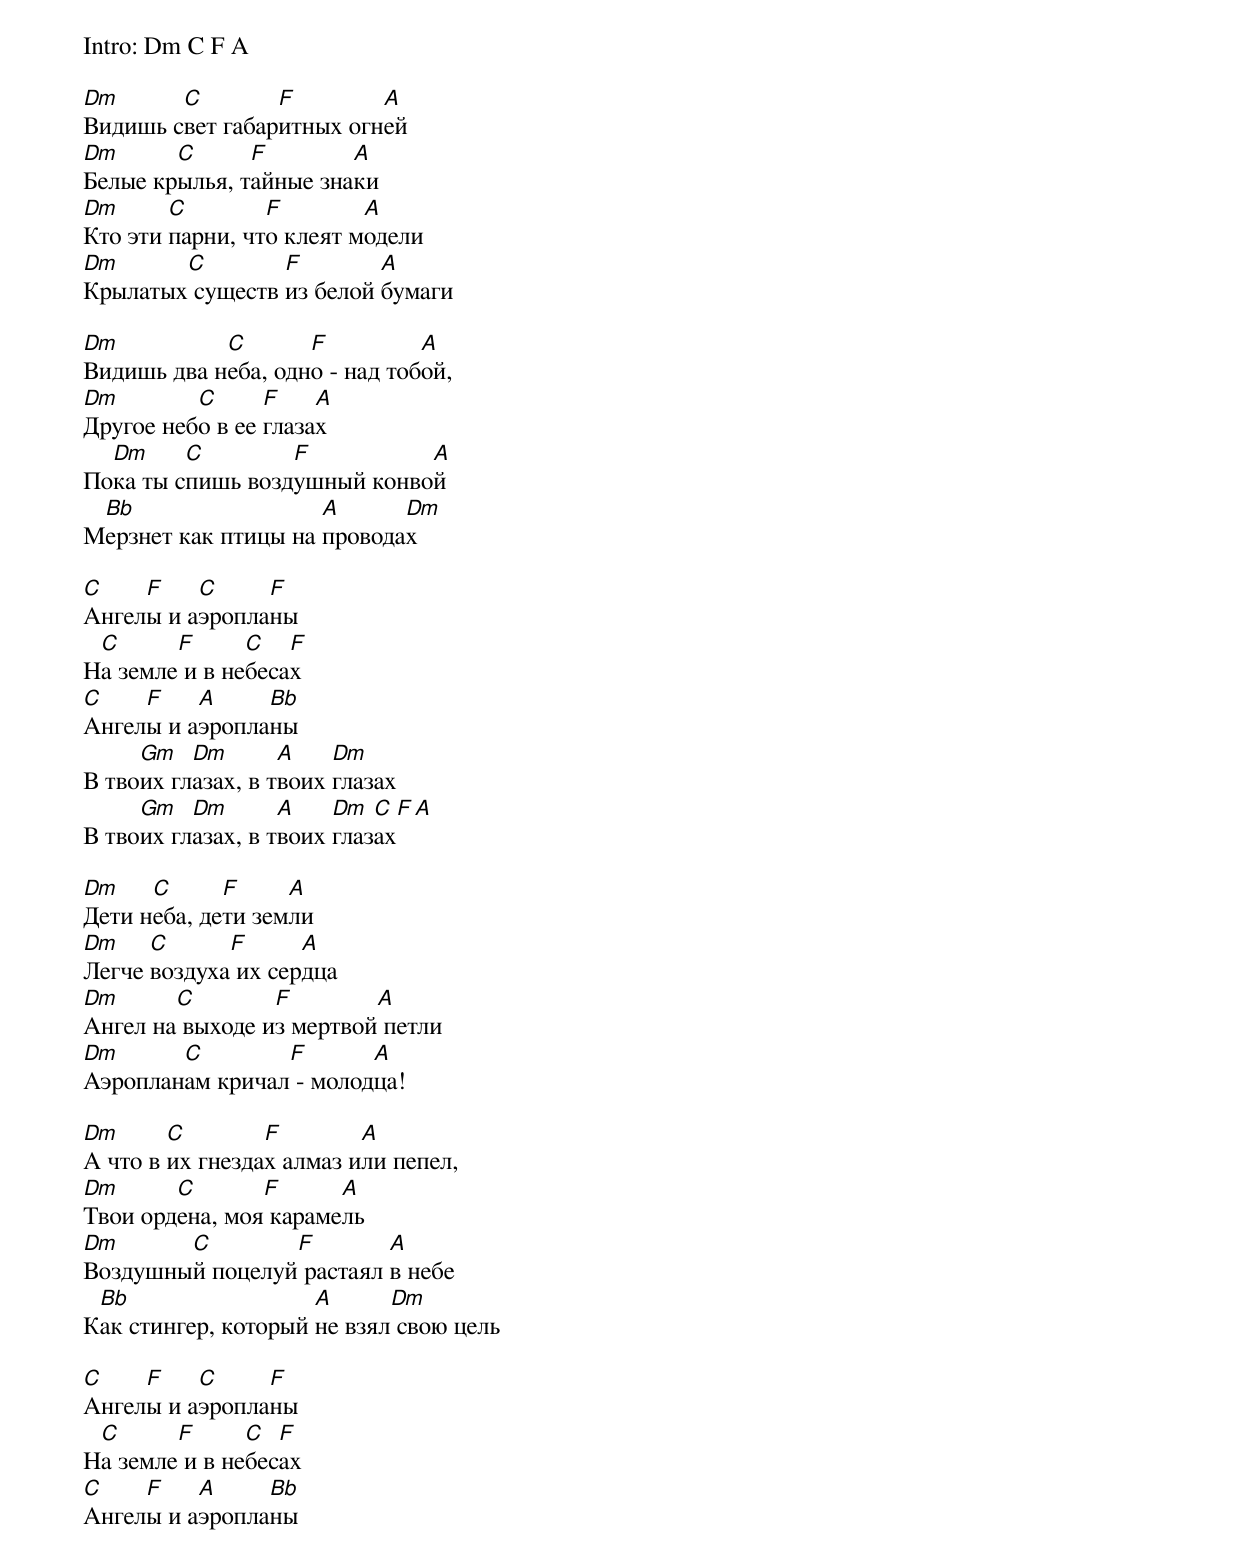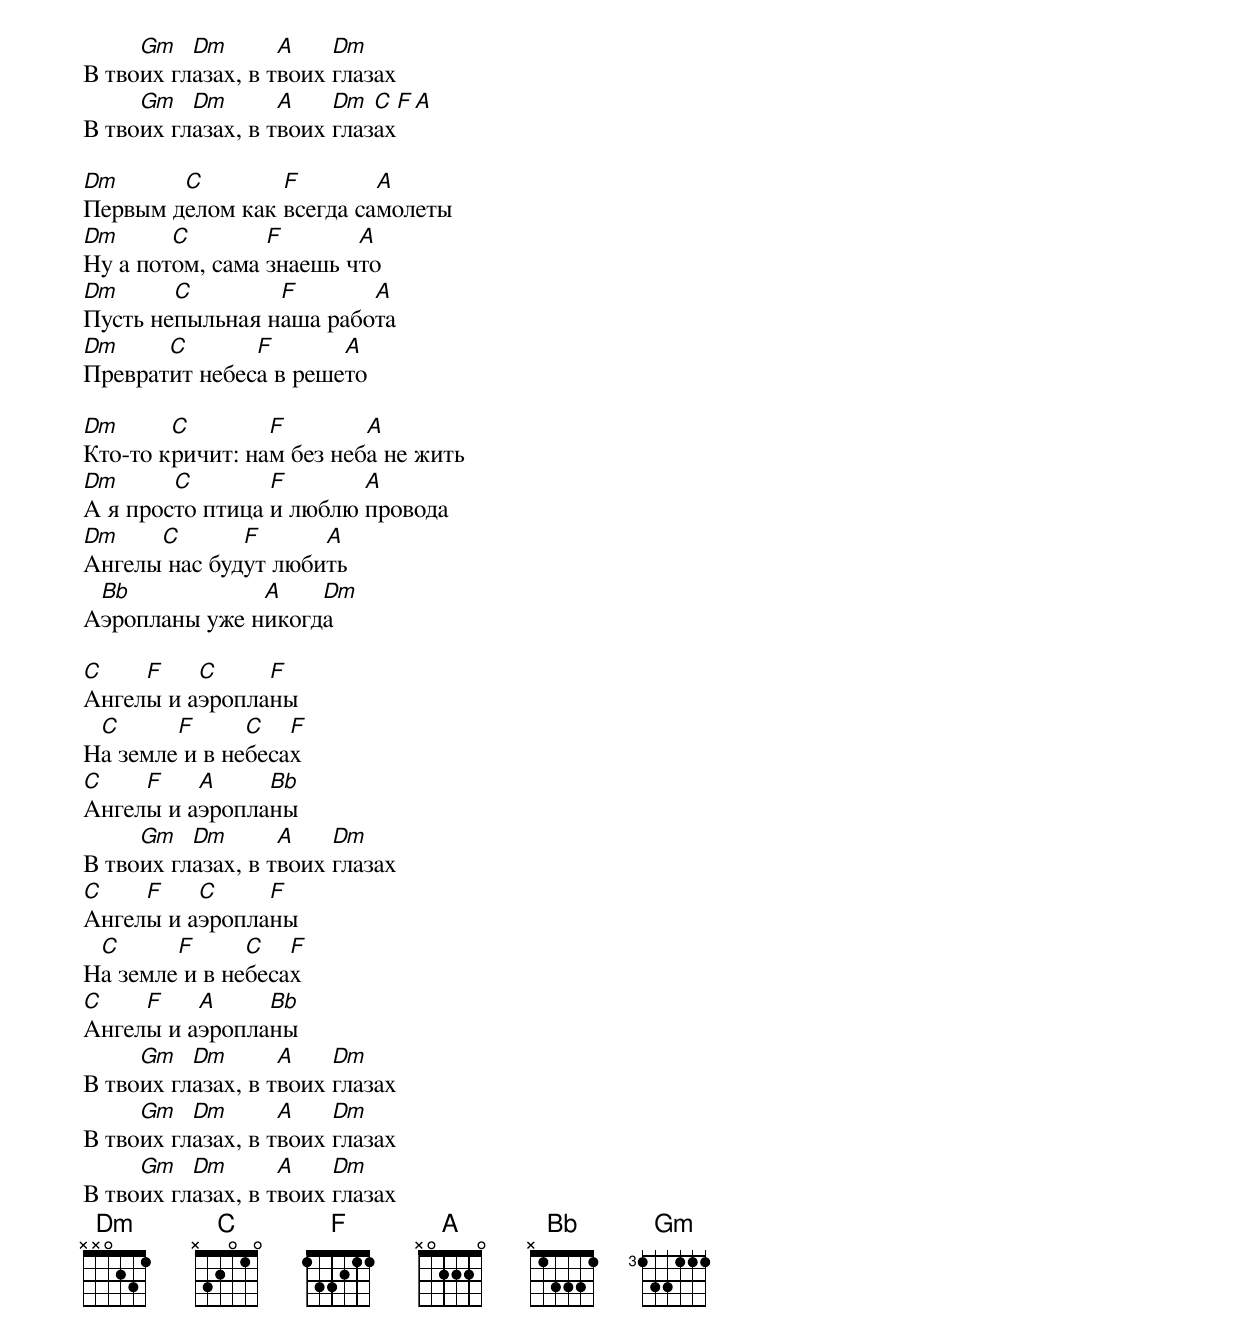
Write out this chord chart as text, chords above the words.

Intro: Dm C F A

Dm      C        F        A
Видишь свет габаритных огней
Dm      C      F        A
Белые крылья, тайные знаки
Dm      C        F        A
Кто эти парни, что клеят модели
Dm      C        F        A
Крылатых существ из белой бумаги

Dm          C       F          A
Видишь два неба, одно - над тобой,
Dm        C      F    A
Другое небо в ее глазах
  Dm     C        F          A
Пока ты спишь воздушный конвой
 Bb                  A      Dm
Мерзнет как птицы на проводах

C    F    C     F
Ангелы и аэропланы
 C      F      C   F
На земле и в небесах
C    F    A     Bb
Ангелы и аэропланы
     Gm   Dm       A    Dm
В твоих глазах, в твоих глазах
     Gm   Dm       A    Dm  C F A
В твоих глазах, в твоих глазах

Dm    C      F     A
Дети неба, дети земли
Dm    C      F      A
Легче воздуха их сердца
Dm      C        F        A
Ангел на выходе из мертвой петли
Dm      C        F       A
Аэропланам кричал - молодца!

Dm      C        F        A
А что в их гнездах алмаз или пепел,
Dm      C       F      A
Твои ордена, моя карамель
Dm      C        F        A
Воздушный поцелуй растаял в небе
 Bb                  A      Dm
Как стингер, который не взял свою цель

C    F    C     F
Ангелы и аэропланы
 C      F      C  F
На земле и в небесах
C    F    A     Bb
Ангелы и аэропланы
     Gm   Dm       A    Dm
В твоих глазах, в твоих глазах
     Gm   Dm       A    Dm  C F A
В твоих глазах, в твоих глазах

Dm      C        F        A
Первым делом как всегда самолеты
Dm      C        F       A
Ну а потом, сама знаешь что
Dm      C        F       A
Пусть непыльная наша работа
Dm     C       F       A
Превратит небеса в решето

Dm      C        F        A
Кто-то кричит: нам без неба не жить
Dm      C        F       A
А я просто птица и люблю провода
Dm    C       F      A
Ангелы нас будут любить
 Bb            A    Dm
Аэропланы уже никогда

C    F    C     F
Ангелы и аэропланы
 C      F      C   F
На земле и в небесах
C    F    A     Bb
Ангелы и аэропланы
     Gm   Dm       A    Dm
В твоих глазах, в твоих глазах
C    F    C     F
Ангелы и аэропланы
 C      F      C   F
На земле и в небесах
C    F    A     Bb
Ангелы и аэропланы
     Gm   Dm       A    Dm
В твоих глазах, в твоих глазах
     Gm   Dm       A    Dm
В твоих глазах, в твоих глазах
     Gm   Dm       A    Dm
В твоих глазах, в твоих глазах
